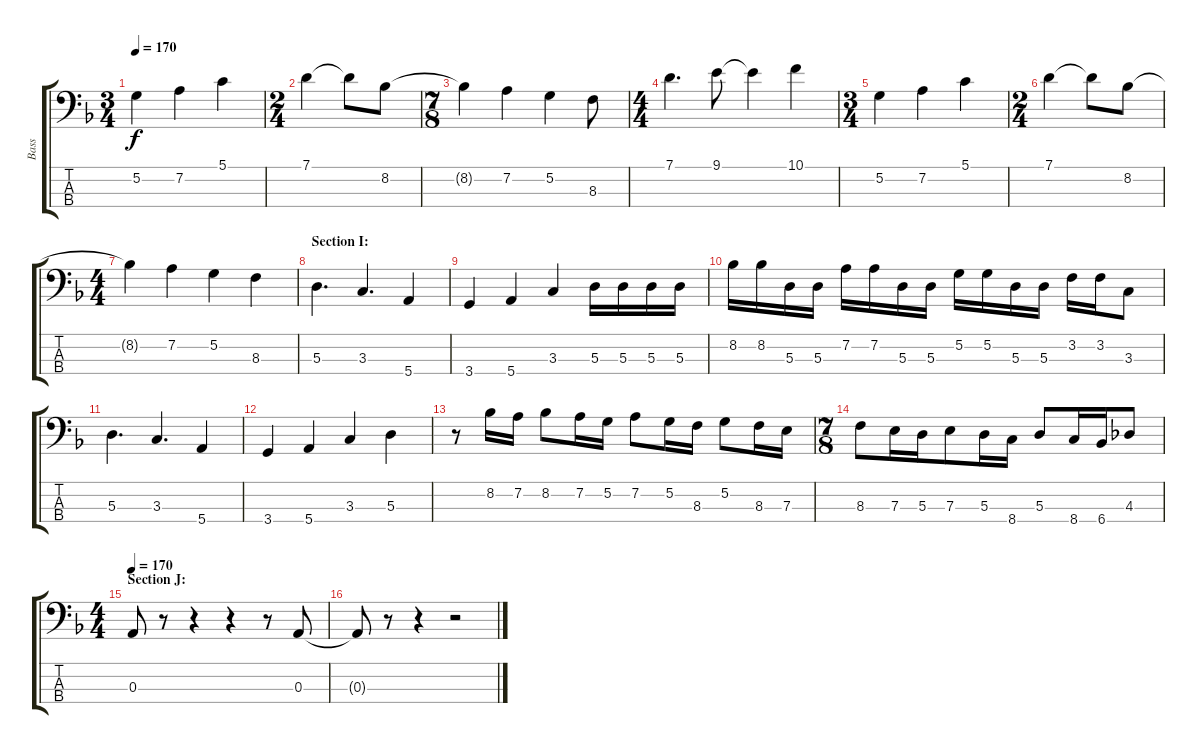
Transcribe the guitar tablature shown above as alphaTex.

\track ("Bass" "Bass") {instrument electricbassfinger}
\staff {score tabs}
\tuning (G2 D2 A1 E1) {hide}
\ts (3 4)
\tempo 170
\clef f4
\ks f
5.2.4{dy f} 7.2.4 5.1.4 |
\ts (2 4)
7.1.4 7.1{t}.8 8.2.8 |
\ts (7 8)
8.2{t}.4 7.2.4 5.2.4 8.3.8 |
\ts (4 4)
7.1.4{d} 9.1.8 9.1{t}.4 10.1.4 |
\ts (3 4)
5.2.4 7.2.4 5.1.4 |
\ts (2 4)
7.1.4 7.1{t}.8 8.2.8 |
\ts (4 4)
8.2{t}.4 7.2.4 5.2.4 8.3.4 |
\section ("" "Section I:")
5.3.4{d} 3.3.4{d} 5.4.4 |
3.4.4 5.4.4 3.3.4 5.3.16 5.3.16 5.3.16 5.3.16 |
8.2.16 8.2.16 5.3.16 5.3.16 7.2.16 7.2.16 5.3.16 5.3.16 5.2.16 5.2.16 5.3.16 5.3.16 3.2.16 3.2.16 3.3.8 |
5.3.4{d} 3.3.4{d} 5.4.4 |
3.4.4 5.4.4 3.3.4 5.3.4 |
r.8 8.2.16 7.2.16 8.2.8 7.2.16 5.2.16 7.2.8 5.2.16 8.3.16 5.2.8 8.3.16 7.3.16 |
\ts (7 8)
8.3.8 7.3.16 5.3.16 7.3.8 5.3.16 8.4.16 5.3.8 8.4.16 6.4.16 4.3.8 |
\ts (4 4)
\section ("" "Section J:")
\tempo 170
0.3.8 r.8 r.4 r.4 r.8 0.3.8 |
0.3{t}.8 r.8 r.4 r.2
